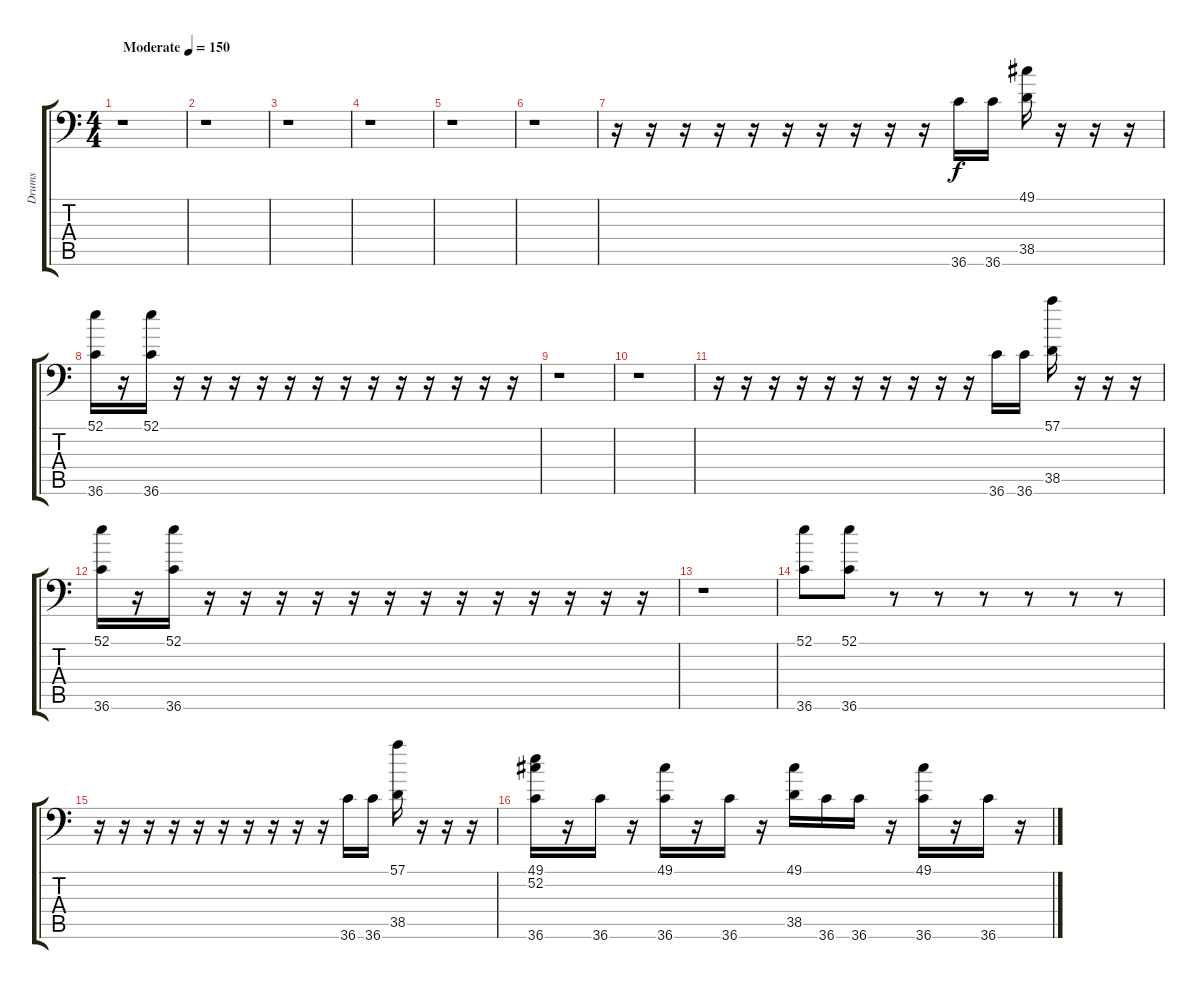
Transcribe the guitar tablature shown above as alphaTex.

\track ("Drums" "Drums") {instrument acousticgrandpiano}
\staff {score tabs}
\tuning (C-1 C-1 C-1 C-1 C-1 C-1) {hide}
\ts (4 4)
\tempo (150 "Moderate")
\clef f4
\ks c
r.1{dy f instrument acousticgrandpiano} |
r.1 |
r.1 |
r.1 |
r.1 |
r.1 |
r.16 r.16 r.16 r.16 r.16 r.16 r.16 r.16 r.16 r.16 36.6.16 36.6.16 (49.1 38.5).16 r.16 r.16 r.16 |
(52.1 36.6).16 r.16 (52.1 36.6).16 r.16 r.16 r.16 r.16 r.16 r.16 r.16 r.16 r.16 r.16 r.16 r.16 r.16 |
r.1 |
r.1 |
r.16 r.16 r.16 r.16 r.16 r.16 r.16 r.16 r.16 r.16 36.6.16 36.6.16 (57.1 38.5).16 r.16 r.16 r.16 |
(52.1 36.6).16 r.16 (52.1 36.6).16 r.16 r.16 r.16 r.16 r.16 r.16 r.16 r.16 r.16 r.16 r.16 r.16 r.16 |
r.1 |
(52.1 36.6).8 (52.1 36.6).8 r.8 r.8 r.8 r.8 r.8 r.8 |
r.16 r.16 r.16 r.16 r.16 r.16 r.16 r.16 r.16 r.16 36.6.16 36.6.16 (57.1 38.5).16 r.16 r.16 r.16 |
(49.1 52.2 36.6).16 r.16 36.6.16 r.16 (49.1 36.6).16 r.16 36.6.16 r.16 (49.1 38.5).16 36.6.16 36.6.16 r.16 (49.1 36.6).16 r.16 36.6.16 r.16
